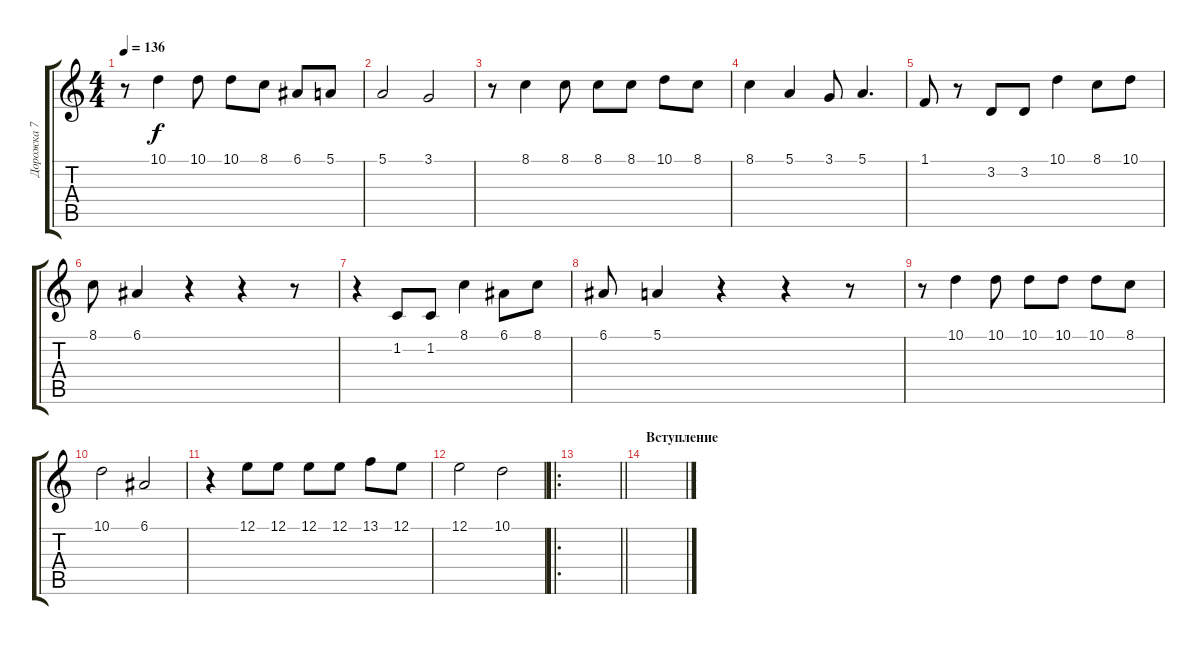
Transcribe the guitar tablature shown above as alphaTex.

\track ("Дорожка 7" "Дорожка 7") {instrument lead1square}
\staff {score tabs}
\tuning (E4 B3 G3 D3 A2 E2) {hide}
\ts (4 4)
\tempo 136
\clef g2
\ks c
r.8{dy f} 10.1.4 10.1.8 10.1.8 8.1.8 6.1.8 5.1.8 |
5.1.2 3.1.2 |
r.8 8.1.4 8.1.8 8.1.8 8.1.8 10.1.8 8.1.8 |
8.1.4 5.1.4 3.1.8 5.1.4{d} |
1.1.8 r.8 3.2.8 3.2.8 10.1.4 8.1.8 10.1.8 |
8.1.8 6.1.4 r.4 r.4 r.8 |
r.4 1.2.8 1.2.8 8.1.4 6.1.8 8.1.8 |
6.1.8 5.1.4 r.4 r.4 r.8 |
r.8 10.1.4 10.1.8 10.1.8 10.1.8 10.1.8 8.1.8 |
10.1.2 6.1.2 |
r.4 12.1.8 12.1.8 12.1.8 12.1.8 13.1.8 12.1.8 |
12.1.2 10.1.2 |
\ro
\barLineRight lightlight
|
\section ("" "Вступление")
